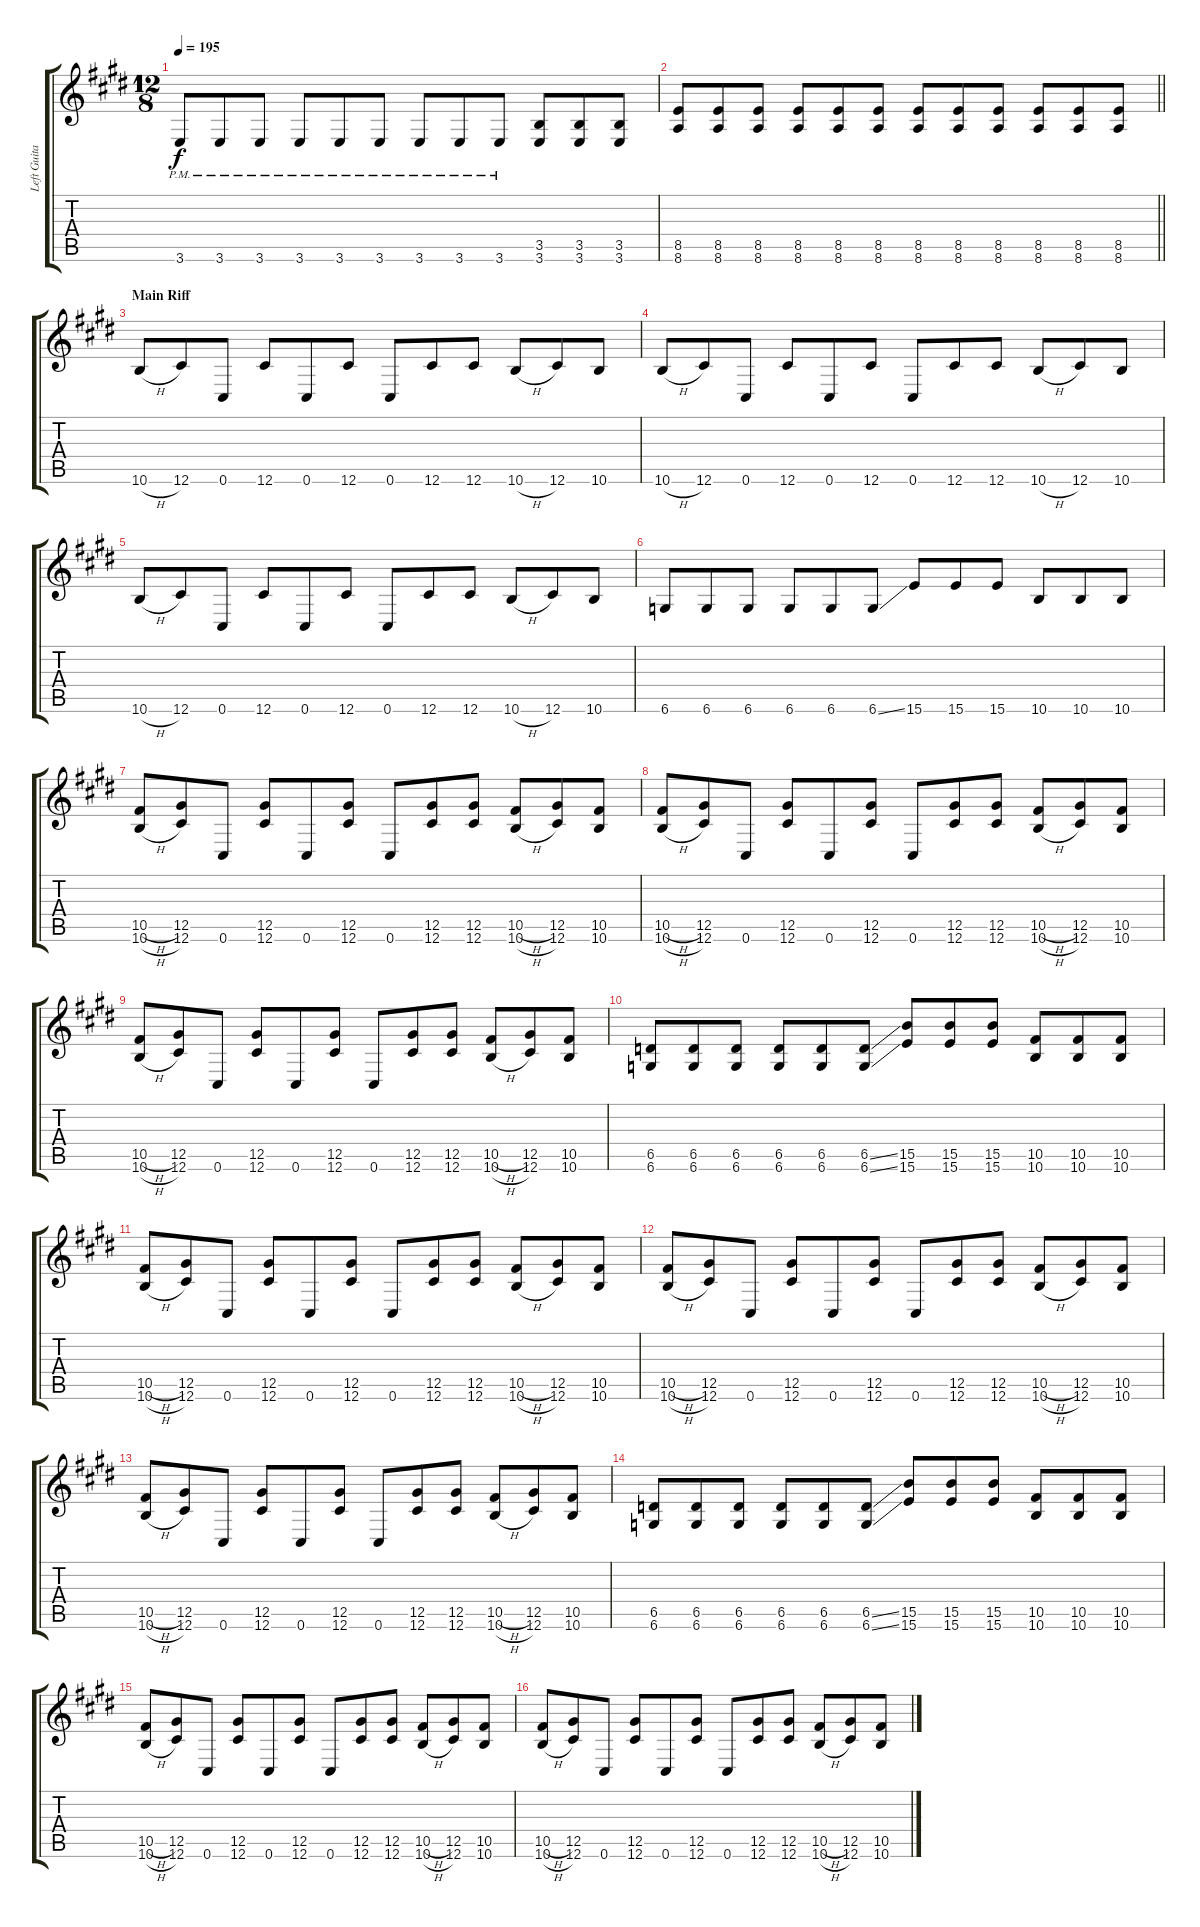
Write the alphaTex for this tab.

\track ("Left Guitar" "Left Guita") {instrument distortionguitar}
\staff {score tabs}
\tuning (Eb4 Bb3 Gb3 Db3 Ab2 Db2) {hide}
\ts (12 8)
\tempo 195
\clef g2
\ks e
3.6{pm}.8{dy f} 3.6{pm}.8 3.6{pm}.8 3.6{pm}.8 3.6{pm}.8 3.6{pm}.8 3.6{pm}.8 3.6{pm}.8 3.6{pm}.8 (3.5 3.6).8 (3.5 3.6).8 (3.5 3.6).8 |
\barLineRight lightlight
(8.5 8.6).8 (8.5 8.6).8 (8.5 8.6).8 (8.5 8.6).8 (8.5 8.6).8 (8.5 8.6).8 (8.5 8.6).8 (8.5 8.6).8 (8.5 8.6).8 (8.5 8.6).8 (8.5 8.6).8 (8.5 8.6).8 |
\section ("" "Main Riff")
10.6{h}.8 12.6.8 0.6.8 12.6.8 0.6.8 12.6.8 0.6.8 12.6.8 12.6.8 10.6{h}.8 12.6.8 10.6.8 |
10.6{h}.8 12.6.8 0.6.8 12.6.8 0.6.8 12.6.8 0.6.8 12.6.8 12.6.8 10.6{h}.8 12.6.8 10.6.8 |
10.6{h}.8 12.6.8 0.6.8 12.6.8 0.6.8 12.6.8 0.6.8 12.6.8 12.6.8 10.6{h}.8 12.6.8 10.6.8 |
6.6.8 6.6.8 6.6.8 6.6.8 6.6.8 6.6{ss}.8 15.6.8 15.6.8 15.6.8 10.6.8 10.6.8 10.6.8 |
(10.5{h} 10.6{h}).8 (12.5 12.6).8 0.6.8 (12.5 12.6).8 0.6.8 (12.5 12.6).8 0.6.8 (12.5 12.6).8 (12.5 12.6).8 (10.5{h} 10.6{h}).8 (12.5 12.6).8 (10.5 10.6).8 |
(10.5{h} 10.6{h}).8 (12.5 12.6).8 0.6.8 (12.5 12.6).8 0.6.8 (12.5 12.6).8 0.6.8 (12.5 12.6).8 (12.5 12.6).8 (10.5{h} 10.6{h}).8 (12.5 12.6).8 (10.5 10.6).8 |
(10.5{h} 10.6{h}).8 (12.5 12.6).8 0.6.8 (12.5 12.6).8 0.6.8 (12.5 12.6).8 0.6.8 (12.5 12.6).8 (12.5 12.6).8 (10.5{h} 10.6{h}).8 (12.5 12.6).8 (10.5 10.6).8 |
(6.5 6.6).8 (6.5 6.6).8 (6.5 6.6).8 (6.5 6.6).8 (6.5 6.6).8 (6.5{ss} 6.6{ss}).8 (15.5 15.6).8 (15.5 15.6).8 (15.5 15.6).8 (10.5 10.6).8 (10.5 10.6).8 (10.5 10.6).8 |
(10.5{h} 10.6{h}).8 (12.5 12.6).8 0.6.8 (12.5 12.6).8 0.6.8 (12.5 12.6).8 0.6.8 (12.5 12.6).8 (12.5 12.6).8 (10.5{h} 10.6{h}).8 (12.5 12.6).8 (10.5 10.6).8 |
(10.5{h} 10.6{h}).8 (12.5 12.6).8 0.6.8 (12.5 12.6).8 0.6.8 (12.5 12.6).8 0.6.8 (12.5 12.6).8 (12.5 12.6).8 (10.5{h} 10.6{h}).8 (12.5 12.6).8 (10.5 10.6).8 |
(10.5{h} 10.6{h}).8 (12.5 12.6).8 0.6.8 (12.5 12.6).8 0.6.8 (12.5 12.6).8 0.6.8 (12.5 12.6).8 (12.5 12.6).8 (10.5{h} 10.6{h}).8 (12.5 12.6).8 (10.5 10.6).8 |
(6.5 6.6).8 (6.5 6.6).8 (6.5 6.6).8 (6.5 6.6).8 (6.5 6.6).8 (6.5{ss} 6.6{ss}).8 (15.5 15.6).8 (15.5 15.6).8 (15.5 15.6).8 (10.5 10.6).8 (10.5 10.6).8 (10.5 10.6).8 |
(10.5{h} 10.6{h}).8 (12.5 12.6).8 0.6.8 (12.5 12.6).8 0.6.8 (12.5 12.6).8 0.6.8 (12.5 12.6).8 (12.5 12.6).8 (10.5{h} 10.6{h}).8 (12.5 12.6).8 (10.5 10.6).8 |
(10.5{h} 10.6{h}).8 (12.5 12.6).8 0.6.8 (12.5 12.6).8 0.6.8 (12.5 12.6).8 0.6.8 (12.5 12.6).8 (12.5 12.6).8 (10.5{h} 10.6{h}).8 (12.5 12.6).8 (10.5 10.6).8
